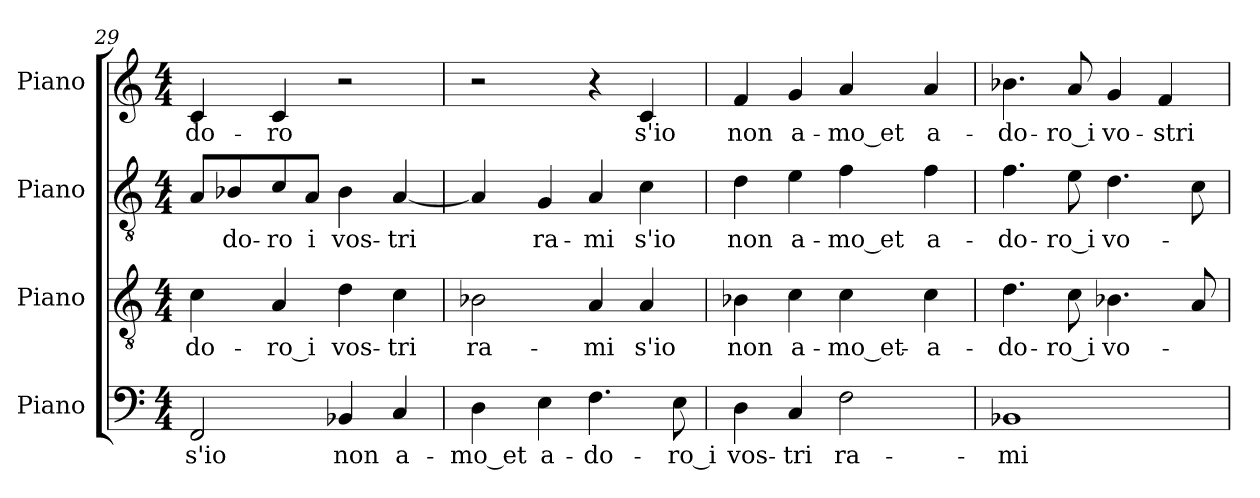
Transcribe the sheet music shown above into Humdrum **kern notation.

**kern	**text	**kern	**text	**kern	**text	**kern	**text
*part4	*part4	*part3	*part3	*part2	*part2	*part1	*part1
*staff4	*staff4	*staff3	*staff3	*staff2	*staff2	*staff1	*staff1
*I"Piano	*	*I"Piano	*	*I"Piano	*	*I"Piano	*
*I'Pno.	*	*I'Pno.	*	*I'Pno.	*	*I'Pno.	*
*clefF4	*	*clefGv2	*	*clefGv2	*	*clefG2	*
*	*	*ITrd7c12	*	*ITrd7c12	*	*	*
*k[]	*	*k[]	*	*k[]	*	*k[]	*
*C:	*	*C:	*	*C:	*	*C:	*
*M4/4	*	*M4/4	*	*M4/4	*	*M4/4	*
=29	=29	=29	=29	=29	=29	=29	=29
!	!LO:LY:b:color=#000000	!	!	!	!	!	!
!	!	!	!LO:LY:b:color=#000000	!	!	!	!
!	!	!	!	!	!	!	!LO:LY:b:color=#000000
2FFi/	s'io	4Ci\	do-	8AAi/L	.	4ci/	-do-
!	!	!	!	!	!LO:LY:b:color=#000000	!	!
.	.	.	.	8BB-i/	-do-	.	.
!	!	!	!LO:LY:b:color=#000000	!	!	!	!
!	!	!	!	!	!LO:LY:b:color=#000000	!	!
!	!	!	!	!	!	!	!LO:LY:b:color=#000000
.	.	4AAi/	-ro_i	8Ci/	-ro	4ci/	-ro
!	!	!	!	!	!LO:LY:b:color=#000000	!	!
.	.	.	.	8AAi/J	i	.	.
!	!LO:LY:b:color=#000000	!	!	!	!	!	!
!	!	!	!LO:LY:b:color=#000000	!	!	!	!
!	!	!	!	!	!LO:LY:b:color=#000000	!	!
4BB-i/	non	4Di\	vos-	4BB-i\	vos-	2r	.
!	!LO:LY:b:color=#000000	!	!	!	!	!	!
!	!	!	!LO:LY:b:color=#000000	!	!	!	!
!	!	!	!	!	!LO:LY:b:color=#000000	!	!
4Ci/	a-	4Ci\	-tri	[4AAi/	-tri	.	.
=30	=30	=30	=30	=30	=30	=30	=30
!	!LO:LY:b:color=#000000	!	!	!	!	!	!
!	!	!	!LO:LY:b:color=#000000	!	!	!	!
4Di\	-mo_et	2BB-i\	ra-	4AAi/]	.	2r	.
!	!LO:LY:b:color=#000000	!	!	!	!	!	!
!	!	!	!	!	!LO:LY:b:color=#000000	!	!
4Ei\	a-	.	.	4GGi/	ra-	.	.
!	!LO:LY:b:color=#000000	!	!	!	!	!	!
!	!	!	!LO:LY:b:color=#000000	!	!	!	!
!	!	!	!	!	!LO:LY:b:color=#000000	!	!
4.Fi\	-do-	4AAi/	-mi	4AAi/	-mi	4r	.
!	!	!	!LO:LY:b:color=#000000	!	!	!	!
!	!	!	!	!	!LO:LY:b:color=#000000	!	!
!	!	!	!	!	!	!	!LO:LY:b:color=#000000
.	.	4AAi/	s'io	4Ci\	s'io	4ci/	s'io
!	!LO:LY:b:color=#000000	!	!	!	!	!	!
8Ei\	-ro_i	.	.	.	.	.	.
=31	=31	=31	=31	=31	=31	=31	=31
!	!LO:LY:b:color=#000000	!	!	!	!	!	!
!	!	!	!LO:LY:b:color=#000000	!	!	!	!
!	!	!	!	!	!LO:LY:b:color=#000000	!	!
!	!	!	!	!	!	!	!LO:LY:b:color=#000000
4Di\	vos-	4BB-i\	non	4Di\	non	4fi/	non
!	!LO:LY:b:color=#000000	!	!	!	!	!	!
!	!	!	!LO:LY:b:color=#000000	!	!	!	!
!	!	!	!	!	!LO:LY:b:color=#000000	!	!
!	!	!	!	!	!	!	!LO:LY:b:color=#000000
4Ci/	-tri	4Ci\	a-	4Ei\	a-	4gi/	a-
!	!LO:LY:b:color=#000000	!	!	!	!	!	!
!	!	!	!LO:LY:b:color=#000000	!	!	!	!
!	!	!	!	!	!LO:LY:b:color=#000000	!	!
!	!	!	!	!	!	!	!LO:LY:b:color=#000000
2Fi\	ra-	4Ci\	-mo_et-	4Fi\	-mo_et	4ai/	-mo_et
!	!	!	!LO:LY:b:color=#000000	!	!	!	!
!	!	!	!	!	!LO:LY:b:color=#000000	!	!
!	!	!	!	!	!	!	!LO:LY:b:color=#000000
.	.	4Ci\	-a-	4Fi\	a-	4ai/	a-
=32	=32	=32	=32	=32	=32	=32	=32
!	!LO:LY:b:color=#000000	!	!	!	!	!	!
!	!	!	!LO:LY:b:color=#000000	!	!	!	!
!	!	!	!	!	!LO:LY:b:color=#000000	!	!
!	!	!	!	!	!	!	!LO:LY:b:color=#000000
1BB-i	-mi	4.Di\	-do-	4.Fi\	-do-	4.b-i\	-do-
!	!	!	!LO:LY:b:color=#000000	!	!	!	!
!	!	!	!	!	!LO:LY:b:color=#000000	!	!
!	!	!	!	!	!	!	!LO:LY:b:color=#000000
.	.	8Ci\	-ro_i	8Ei\	-ro_i	8ai/	-ro_i
!	!	!	!LO:LY:b:color=#000000	!	!	!	!
!	!	!	!	!	!LO:LY:b:color=#000000	!	!
!	!	!	!	!	!	!	!LO:LY:b:color=#000000
.	.	4.BB-i\	vo-	4.Di\	vo-	4gi/	vo-
!	!	!	!	!	!	!	!LO:LY:b:color=#000000
.	.	.	.	.	.	4fi/	-stri
.	.	8AAi/	.	8Ci\	.	.	.
=	=	=	=	=	=	=	=
*-	*-	*-	*-	*-	*-	*-	*-
